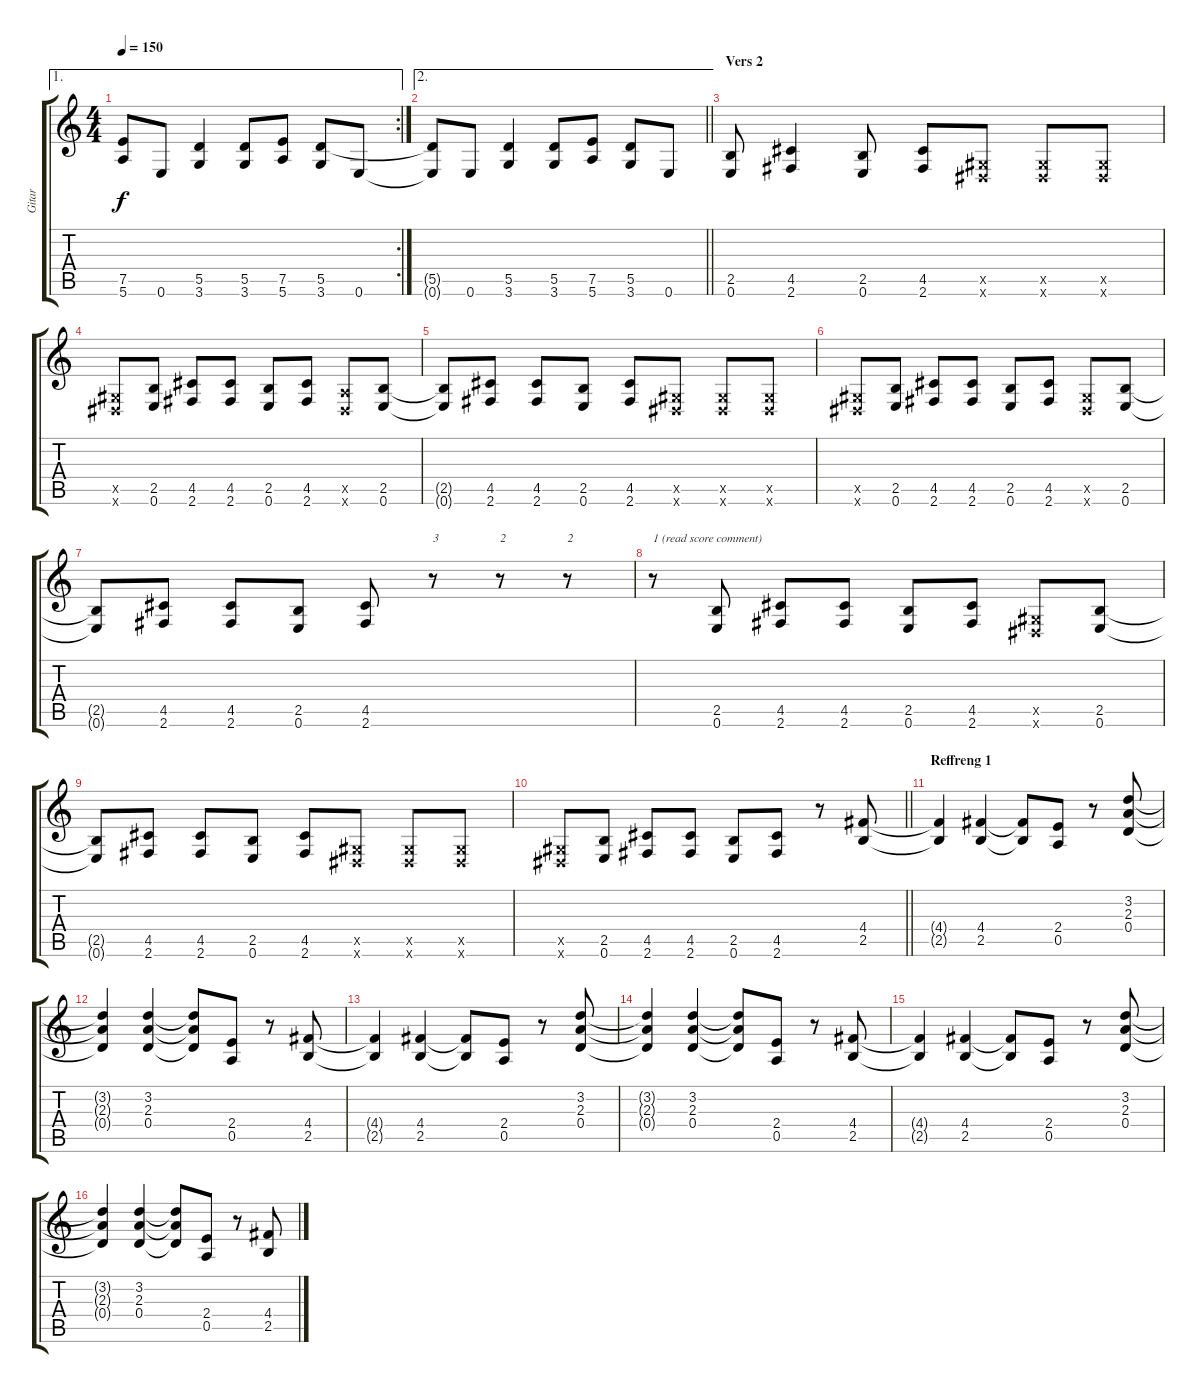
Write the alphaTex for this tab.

\track ("Gitar " "Gitar ") {instrument overdrivenguitar}
\staff {score tabs}
\tuning (E4 B3 G3 D3 A2 E2) {hide}
\ae 1
\rc 2
\ts (4 4)
\tempo 150
\clef g2
\ks c
(7.5{t} 5.6{t}).8{dy f} 0.6.8 (5.5 3.6).4 (5.5 3.6).8 (7.5 5.6).8 (5.5 3.6).8 0.6.8 |
\ae 2
\barLineRight lightlight
(5.5{t} 0.6{t}).8 0.6.8 (5.5 3.6).4 (5.5 3.6).8 (7.5 5.6).8 (5.5 3.6).8 0.6.8 |
\section ("" "Vers 2")
(2.5 0.6).8 (4.5 2.6).4 (2.5 0.6).8 (4.5 2.6).8 (-1.5{x} -1.6{x}).8 (-1.5{x} -1.6{x}).8 (-1.5{x} -1.6{x}).8 |
(-1.5{x} -1.6{x}).8 (2.5 0.6).8 (4.5 2.6).8 (4.5 2.6).8 (2.5 0.6).8 (4.5 2.6).8 (0.5{x} -1.6{x}).8 (2.5 0.6).8 |
(2.5{t} 0.6{t}).8 (4.5 2.6).8 (4.5 2.6).8 (2.5 0.6).8 (4.5 2.6).8 (-1.5{x} -1.6{x}).8 (-1.5{x} -1.6{x}).8 (-1.5{x} -1.6{x}).8 |
(-1.5{x} -1.6{x}).8 (2.5 0.6).8 (4.5 2.6).8 (4.5 2.6).8 (2.5 0.6).8 (4.5 2.6).8 (-1.5{x} -1.6{x}).8 (2.5 0.6).8 |
(2.5{t} 0.6{t}).8 (4.5 2.6).8 (4.5 2.6).8 (2.5 0.6).8 (4.5 2.6).8 r.8{txt "3"} r.8{txt "2"} r.8{txt "2"} |
r.8{txt "1 (read score comment)"} (2.5 0.6).8 (4.5 2.6).8 (4.5 2.6).8 (2.5 0.6).8 (4.5 2.6).8 (-1.5{x} -1.6{x}).8 (2.5 0.6).8 |
(2.5{t} 0.6{t}).8 (4.5 2.6).8 (4.5 2.6).8 (2.5 0.6).8 (4.5 2.6).8 (-1.5{x} -1.6{x}).8 (-1.5{x} -1.6{x}).8 (-1.5{x} -1.6{x}).8 |
\barLineRight lightlight
(-1.5{x} -1.6{x}).8 (2.5 0.6).8 (4.5 2.6).8 (4.5 2.6).8 (2.5 0.6).8 (4.5 2.6).8 r.8 (4.4 2.5).8 |
\section ("" "Reffreng 1")
(4.4{t} 2.5{t}).4 (4.4 2.5).4 (4.4{t} 2.5{t}).8 (2.4 0.5).8 r.8 (3.2 2.3 0.4).8 |
(3.2{t} 2.3{t} 0.4{t}).4 (3.2 2.3 0.4).4 (3.2{t} 2.3{t} 0.4{t}).8 (2.4 0.5).8 r.8 (4.4 2.5).8 |
(4.4{t} 2.5{t}).4 (4.4 2.5).4 (4.4{t} 2.5{t}).8 (2.4 0.5).8 r.8 (3.2 2.3 0.4).8 |
(3.2{t} 2.3{t} 0.4{t}).4 (3.2 2.3 0.4).4 (3.2{t} 2.3{t} 0.4{t}).8 (2.4 0.5).8 r.8 (4.4 2.5).8 |
(4.4{t} 2.5{t}).4 (4.4 2.5).4 (4.4{t} 2.5{t}).8 (2.4 0.5).8 r.8 (3.2 2.3 0.4).8 |
(3.2{t} 2.3{t} 0.4{t}).4 (3.2 2.3 0.4).4 (3.2{t} 2.3{t} 0.4{t}).8 (2.4 0.5).8 r.8 (4.4 2.5).8
